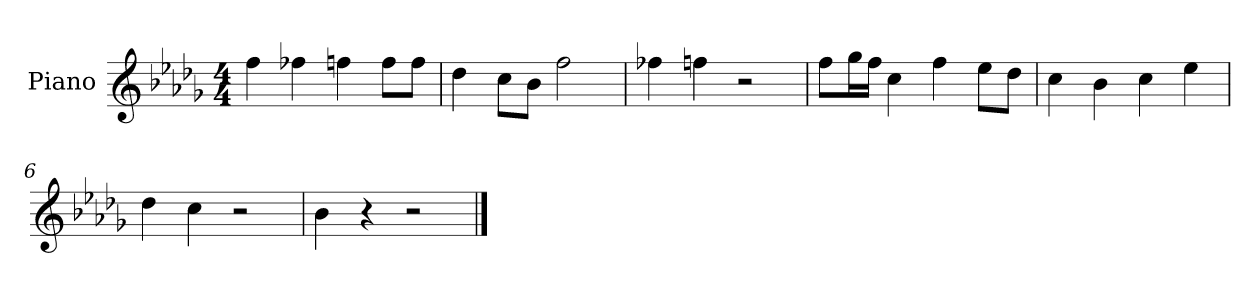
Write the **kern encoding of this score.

**kern
*part1
*staff1
*I"Piano
*I'P-no
*clefG2
*k[b-e-a-d-g-]
*M4/4
*MM90
=1
4ff\
4ff-X\
4ffn\
8ff\L
8ff\J
=2
4dd-\
8cc\L
8b-\J
2ff\
=3
4ff-X\
4ffn\
2r
=4
8ff\L
16gg-\L
16ff\JJ
4cc\
4ff\
8ee-\L
8dd-\J
=5
4cc\
4b-\
4cc\
4ee-\
=6
4dd-\
4cc\
2r
=7
4b-\
4r
2r
==
*-
